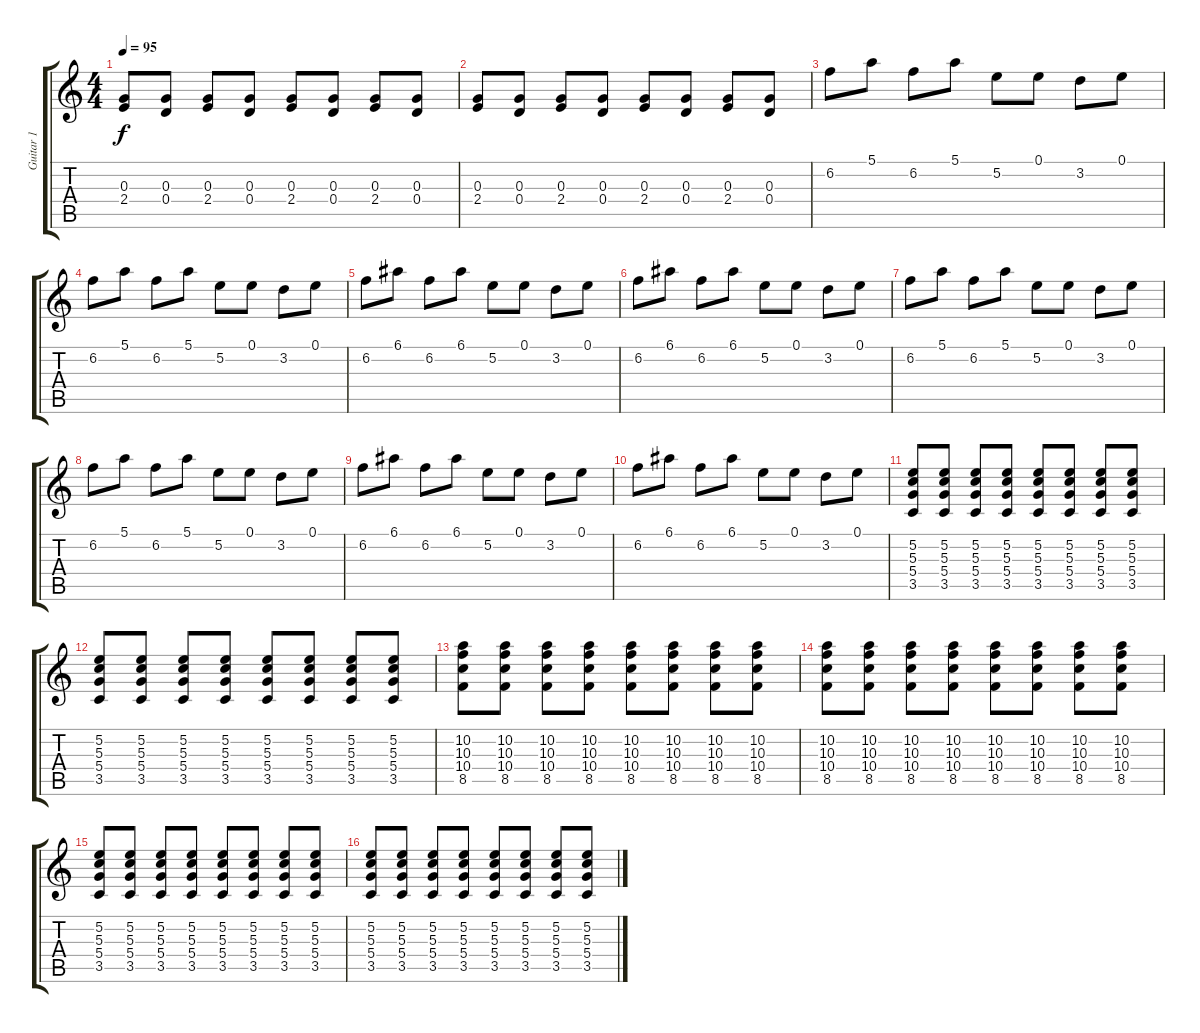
\track ("Guitar 1" "Guitar 1") {instrument distortionguitar}
\staff {score tabs}
\tuning (E4 B3 G3 D3 A2 E2) {hide}
\ts (4 4)
\tempo 95
\clef g2
\ks c
(0.3 2.4).8{dy f} (0.3 0.4).8 (0.3 2.4).8 (0.3 0.4).8 (0.3 2.4).8 (0.3 0.4).8 (0.3 2.4).8 (0.3 0.4).8 |
(0.3 2.4).8 (0.3 0.4).8 (0.3 2.4).8 (0.3 0.4).8 (0.3 2.4).8 (0.3 0.4).8 (0.3 2.4).8 (0.3 0.4).8 |
6.2.8 5.1.8 6.2.8 5.1.8 5.2.8 0.1.8 3.2.8 0.1.8 |
6.2.8 5.1.8 6.2.8 5.1.8 5.2.8 0.1.8 3.2.8 0.1.8 |
6.2.8 6.1.8 6.2.8 6.1.8 5.2.8 0.1.8 3.2.8 0.1.8 |
6.2.8 6.1.8 6.2.8 6.1.8 5.2.8 0.1.8 3.2.8 0.1.8 |
6.2.8 5.1.8 6.2.8 5.1.8 5.2.8 0.1.8 3.2.8 0.1.8 |
6.2.8 5.1.8 6.2.8 5.1.8 5.2.8 0.1.8 3.2.8 0.1.8 |
6.2.8 6.1.8 6.2.8 6.1.8 5.2.8 0.1.8 3.2.8 0.1.8 |
6.2.8 6.1.8 6.2.8 6.1.8 5.2.8 0.1.8 3.2.8 0.1.8 |
(5.2 5.3 5.4 3.5).8 (5.2 5.3 5.4 3.5).8 (5.2 5.3 5.4 3.5).8 (5.2 5.3 5.4 3.5).8 (5.2 5.3 5.4 3.5).8 (5.2 5.3 5.4 3.5).8 (5.2 5.3 5.4 3.5).8 (5.2 5.3 5.4 3.5).8 |
(5.2 5.3 5.4 3.5).8 (5.2 5.3 5.4 3.5).8 (5.2 5.3 5.4 3.5).8 (5.2 5.3 5.4 3.5).8 (5.2 5.3 5.4 3.5).8 (5.2 5.3 5.4 3.5).8 (5.2 5.3 5.4 3.5).8 (5.2 5.3 5.4 3.5).8 |
(10.2 10.3 10.4 8.5).8 (10.2 10.3 10.4 8.5).8 (10.2 10.3 10.4 8.5).8 (10.2 10.3 10.4 8.5).8 (10.2 10.3 10.4 8.5).8 (10.2 10.3 10.4 8.5).8 (10.2 10.3 10.4 8.5).8 (10.2 10.3 10.4 8.5).8 |
(10.2 10.3 10.4 8.5).8 (10.2 10.3 10.4 8.5).8 (10.2 10.3 10.4 8.5).8 (10.2 10.3 10.4 8.5).8 (10.2 10.3 10.4 8.5).8 (10.2 10.3 10.4 8.5).8 (10.2 10.3 10.4 8.5).8 (10.2 10.3 10.4 8.5).8 |
(5.2 5.3 5.4 3.5).8 (5.2 5.3 5.4 3.5).8 (5.2 5.3 5.4 3.5).8 (5.2 5.3 5.4 3.5).8 (5.2 5.3 5.4 3.5).8 (5.2 5.3 5.4 3.5).8 (5.2 5.3 5.4 3.5).8 (5.2 5.3 5.4 3.5).8 |
(5.2 5.3 5.4 3.5).8 (5.2 5.3 5.4 3.5).8 (5.2 5.3 5.4 3.5).8 (5.2 5.3 5.4 3.5).8 (5.2 5.3 5.4 3.5).8 (5.2 5.3 5.4 3.5).8 (5.2 5.3 5.4 3.5).8 (5.2 5.3 5.4 3.5).8
